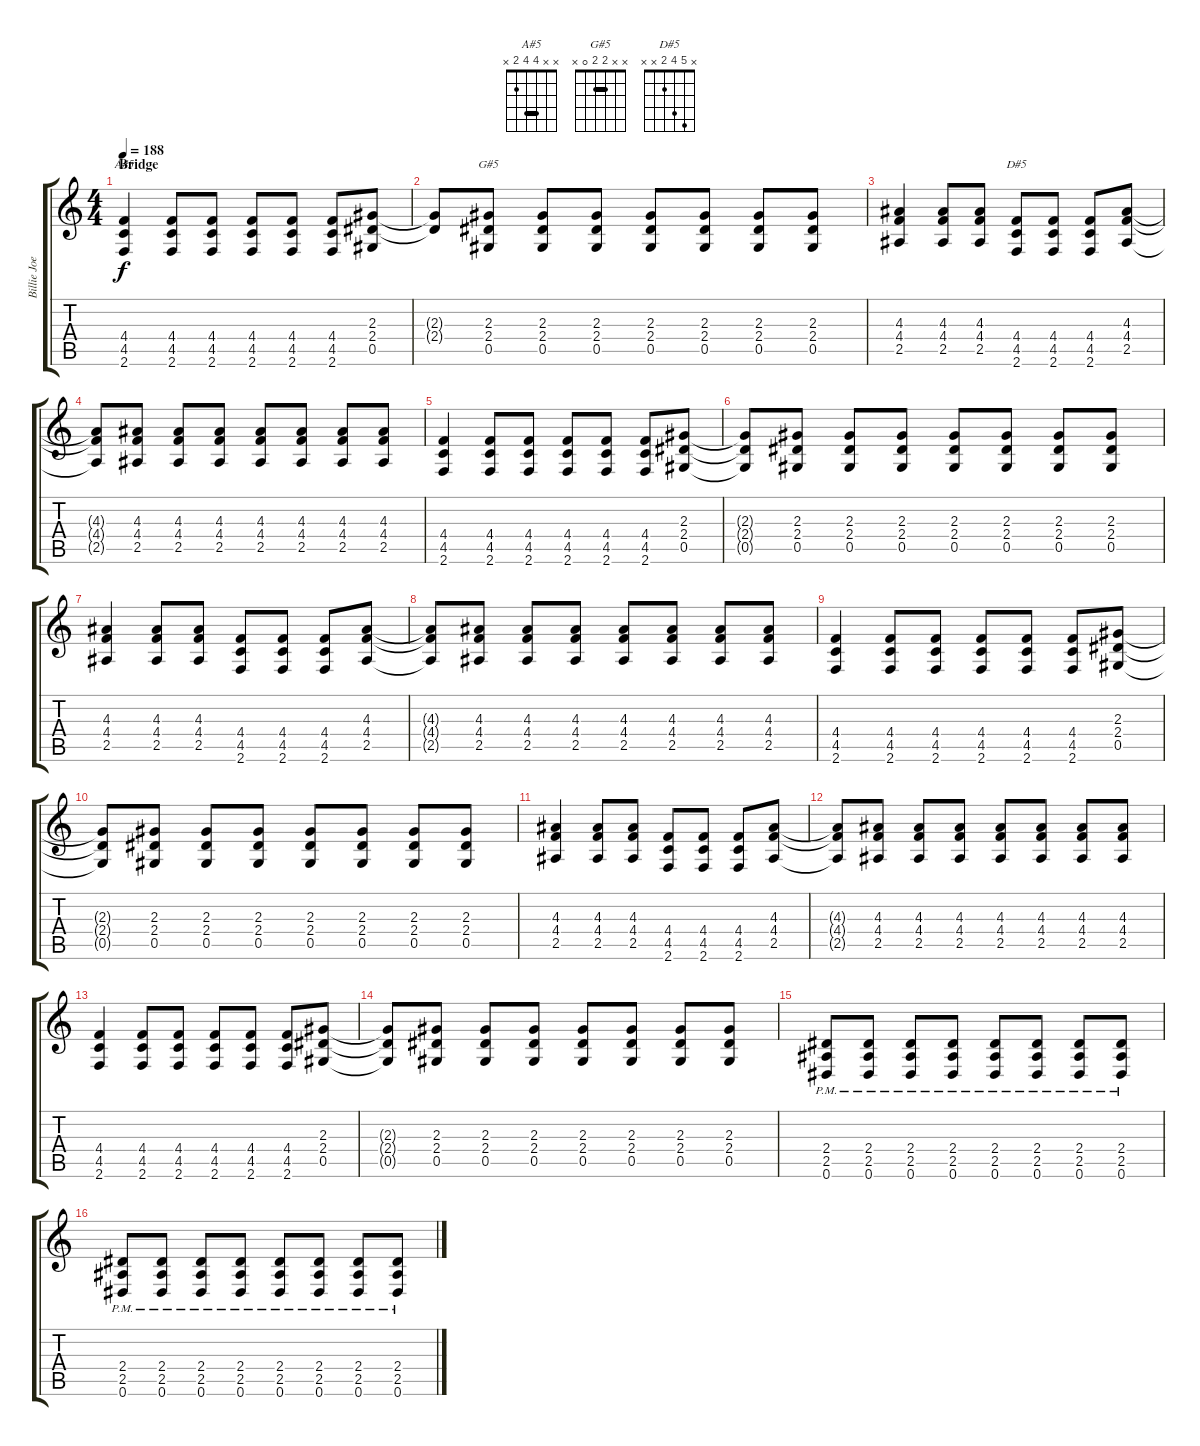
\track ("Billie Joe" "Billie Joe") {instrument distortionguitar}
\staff {score tabs}
\tuning (Eb4 Bb3 Gb3 Db3 Ab2 Eb2) {hide}
\chord ("A#5" x x 4 4 2 x) {barre 4}
\chord ("G#5" x x 2 2 0 x) {barre 2}
\chord ("D#5" x 5 4 2 x x)
\ts (4 4)
\section ("" "Bridge")
\tempo 188
\clef g2
\ks c
(4.4 4.5 2.6).4{ch "A#5" dy f} (4.4 4.5 2.6).8 (4.4 4.5 2.6).8 (4.4 4.5 2.6).8 (4.4 4.5 2.6).8 (4.4 4.5 2.6).8 (2.3 2.4 0.5).8 |
(2.3{t} 2.4{t}).8 (2.3 2.4 0.5).8{ch "G#5"} (2.3 2.4 0.5).8 (2.3 2.4 0.5).8 (2.3 2.4 0.5).8 (2.3 2.4 0.5).8 (2.3 2.4 0.5).8 (2.3 2.4 0.5).8 |
(4.3 4.4 2.5).4 (4.3 4.4 2.5).8 (4.3 4.4 2.5).8 (4.4 4.5 2.6).8{ch "D#5"} (4.4 4.5 2.6).8 (4.4 4.5 2.6).8 (4.3 4.4 2.5).8 |
(4.3{t} 4.4{t} 2.5{t}).8 (4.3 4.4 2.5).8 (4.3 4.4 2.5).8 (4.3 4.4 2.5).8 (4.3 4.4 2.5).8 (4.3 4.4 2.5).8 (4.3 4.4 2.5).8 (4.3 4.4 2.5).8 |
(4.4 4.5 2.6).4 (4.4 4.5 2.6).8 (4.4 4.5 2.6).8 (4.4 4.5 2.6).8 (4.4 4.5 2.6).8 (4.4 4.5 2.6).8 (2.3 2.4 0.5).8 |
(2.3{t} 2.4{t} 0.5{t}).8 (2.3 2.4 0.5).8 (2.3 2.4 0.5).8 (2.3 2.4 0.5).8 (2.3 2.4 0.5).8 (2.3 2.4 0.5).8 (2.3 2.4 0.5).8 (2.3 2.4 0.5).8 |
(4.3 4.4 2.5).4 (4.3 4.4 2.5).8 (4.3 4.4 2.5).8 (4.4 4.5 2.6).8 (4.4 4.5 2.6).8 (4.4 4.5 2.6).8 (4.3 4.4 2.5).8 |
(4.3{t} 4.4{t} 2.5{t}).8 (4.3 4.4 2.5).8 (4.3 4.4 2.5).8 (4.3 4.4 2.5).8 (4.3 4.4 2.5).8 (4.3 4.4 2.5).8 (4.3 4.4 2.5).8 (4.3 4.4 2.5).8 |
(4.4 4.5 2.6).4 (4.4 4.5 2.6).8 (4.4 4.5 2.6).8 (4.4 4.5 2.6).8 (4.4 4.5 2.6).8 (4.4 4.5 2.6).8 (2.3 2.4 0.5).8 |
(2.3{t} 2.4{t} 0.5{t}).8 (2.3 2.4 0.5).8 (2.3 2.4 0.5).8 (2.3 2.4 0.5).8 (2.3 2.4 0.5).8 (2.3 2.4 0.5).8 (2.3 2.4 0.5).8 (2.3 2.4 0.5).8 |
(4.3 4.4 2.5).4 (4.3 4.4 2.5).8 (4.3 4.4 2.5).8 (4.4 4.5 2.6).8 (4.4 4.5 2.6).8 (4.4 4.5 2.6).8 (4.3 4.4 2.5).8 |
(4.3{t} 4.4{t} 2.5{t}).8 (4.3 4.4 2.5).8 (4.3 4.4 2.5).8 (4.3 4.4 2.5).8 (4.3 4.4 2.5).8 (4.3 4.4 2.5).8 (4.3 4.4 2.5).8 (4.3 4.4 2.5).8 |
(4.4 4.5 2.6).4 (4.4 4.5 2.6).8 (4.4 4.5 2.6).8 (4.4 4.5 2.6).8 (4.4 4.5 2.6).8 (4.4 4.5 2.6).8 (2.3 2.4 0.5).8 |
(2.3{t} 2.4{t} 0.5{t}).8 (2.3 2.4 0.5).8 (2.3 2.4 0.5).8 (2.3 2.4 0.5).8 (2.3 2.4 0.5).8 (2.3 2.4 0.5).8 (2.3 2.4 0.5).8 (2.3 2.4 0.5).8 |
(2.4{pm} 2.5{pm} 0.6{pm}).8 (2.4{pm} 2.5{pm} 0.6{pm}).8 (2.4{pm} 2.5{pm} 0.6{pm}).8 (2.4{pm} 2.5{pm} 0.6{pm}).8 (2.4{pm} 2.5{pm} 0.6{pm}).8 (2.4{pm} 2.5{pm} 0.6{pm}).8 (2.4{pm} 2.5{pm} 0.6{pm}).8 (2.4{pm} 2.5{pm} 0.6{pm}).8 |
(2.4{pm} 2.5{pm} 0.6{pm}).8 (2.4{pm} 2.5{pm} 0.6{pm}).8 (2.4{pm} 2.5{pm} 0.6{pm}).8 (2.4{pm} 2.5{pm} 0.6{pm}).8 (2.4{pm} 2.5{pm} 0.6{pm}).8 (2.4{pm} 2.5{pm} 0.6{pm}).8 (2.4{pm} 2.5{pm} 0.6{pm}).8 (2.4{pm} 2.5{pm} 0.6{pm}).8
